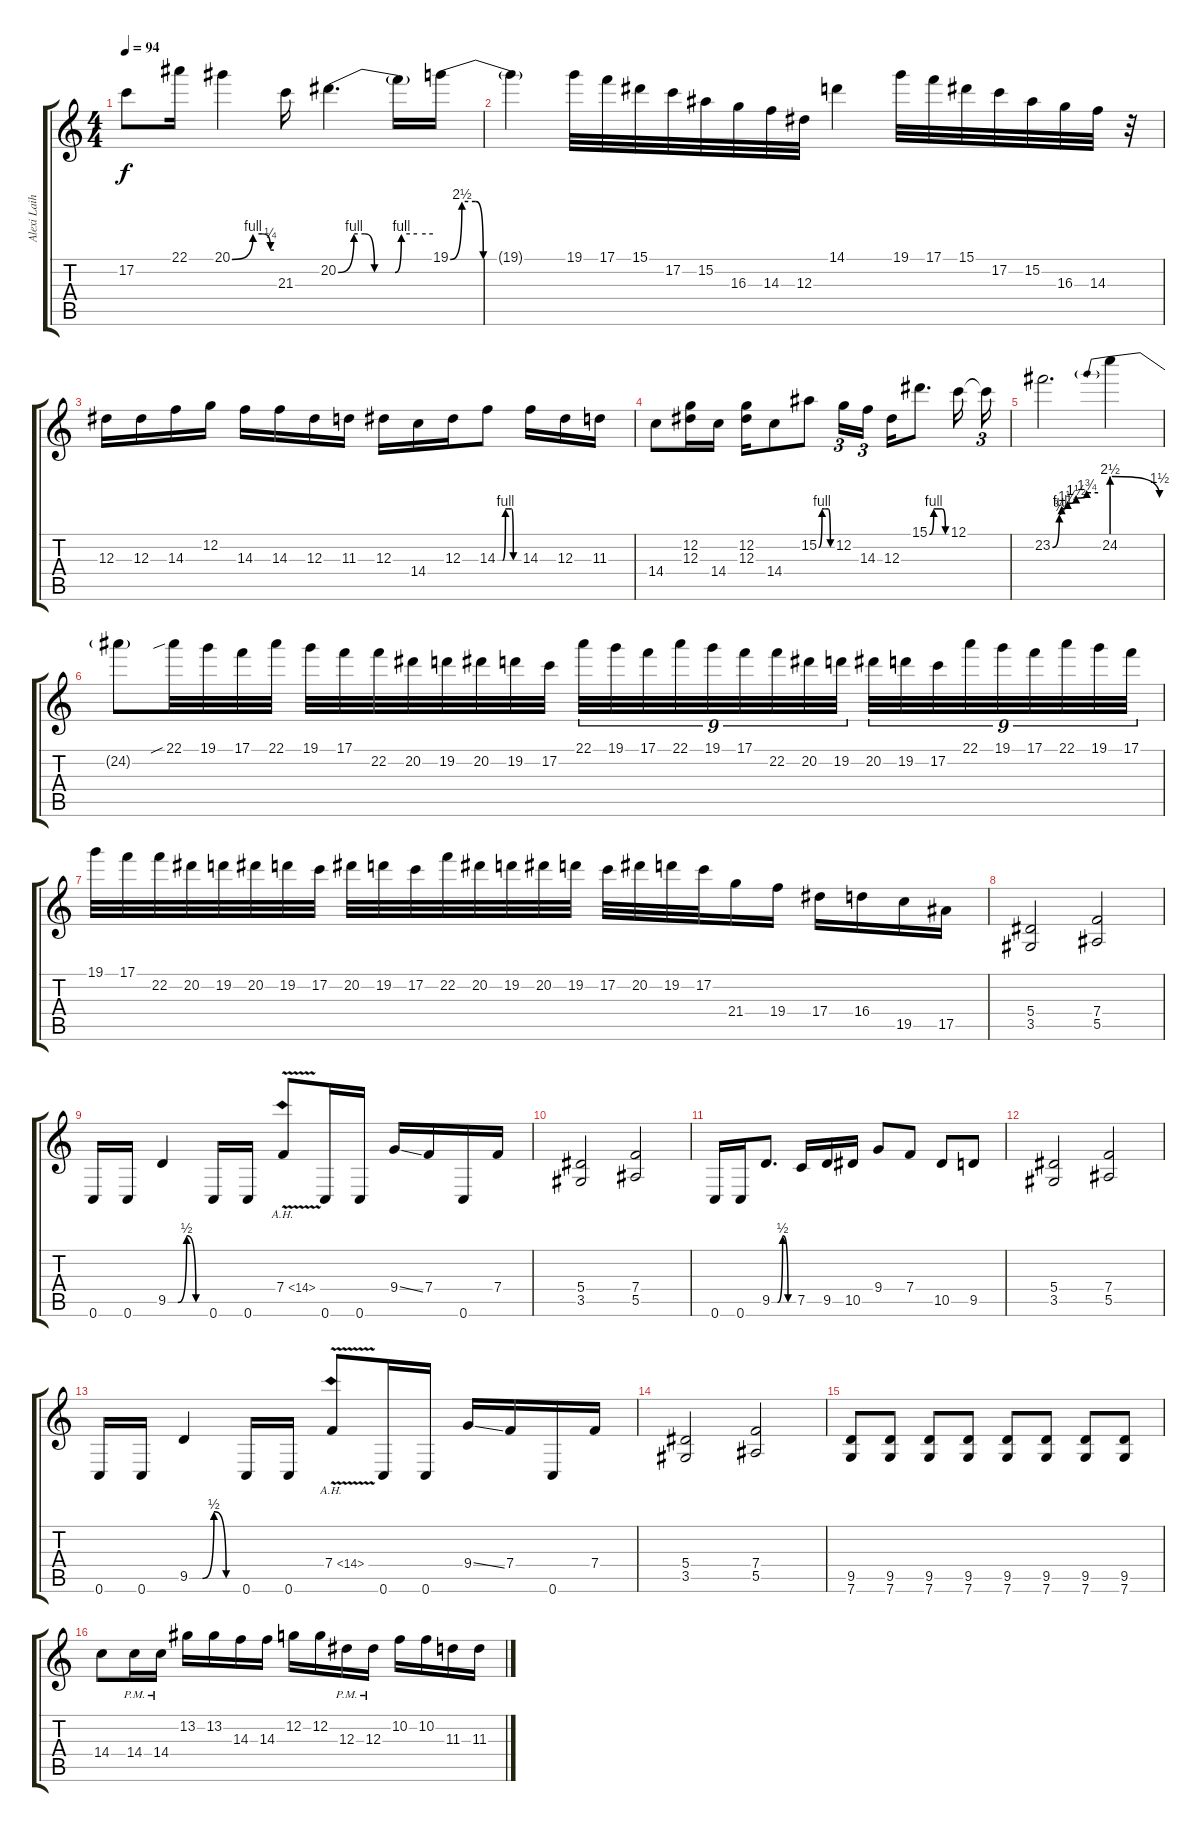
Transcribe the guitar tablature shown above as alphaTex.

\track ("Alexi Laiho" "Alexi Laih") {instrument distortionguitar}
\staff {score tabs}
\tuning (C4 G3 Eb3 Bb2 F2 C2) {hide}
\ts (4 4)
\tempo 94
\clef g2
\ks c
17.2.8{dy f} 22.1.16 20.1{be (custom 0 0 30 4 43 4 55 1 60 1)}.4 21.3.16 20.2{be (custom 0 0 10 4 17 4 23 0 30 0 36 0 40 4 50 4 60 4)}.4{d} 20.2{t}.16 19.1{be (custom 0 0 6 10 13 10 17 0 20 0 45 0 60 0)}.16 |
19.1{t}.4 19.1.32 17.1.32 15.1.32 17.2.32 15.2.32 16.3.32 14.3.32 12.3.32 14.1.4 19.1.32 17.1.32 15.1.32 17.2.32 15.2.32 16.3.32 14.3.32 r.32 |
12.3.16 12.3.16 14.3.16 12.2.16 14.3.16 14.3.16 12.3.16 11.3.16 12.3.16 14.4.16 12.3.16 14.3{be (custom 0 0 15 0 23 4 30 4 40 4 45 0 60 0)}.8 14.3.16 12.3.16 11.3.16 |
14.4.8 (12.2 12.3).16 14.4.16 (12.2 12.3).16 14.4.8 15.2{be (custom 0 0 15 4 25 4 31 4 43 4 53 0 60 0)}.8 12.2.16{tu (3 2)} 14.3.16{tu (3 2) beam splitsecondary} 12.3.16 15.1{be (custom 0 0 15 4 30 4 44 4 56 0 60 0)}.8{d} 12.1.16 12.1{t}.16{tu (3 2)} |
23.2{be (custom 0 0 9 3 12 4 20 5 31 6 45 7 60 7)}.2{d} 24.2{be (prebendrelease 0 10 60 6)}.4 |
24.2{t}.8 22.1{sib}.32 19.1.32 17.1.32 22.1.32 19.1.32 17.1.32 22.2.32 20.2.32 19.2.32 20.2.32 19.2.32 17.2.32 22.1.32{tu (9 8)} 19.1.32{tu (9 8)} 17.1.32{tu (9 8)} 22.1.32{tu (9 8)} 19.1.32{tu (9 8)} 17.1.32{tu (9 8)} 22.2.32{tu (9 8)} 20.2.32{tu (9 8)} 19.2.32{tu (9 8)} 20.2.32{tu (9 8)} 19.2.32{tu (9 8)} 17.2.32{tu (9 8)} 22.1.32{tu (9 8)} 19.1.32{tu (9 8)} 17.1.32{tu (9 8)} 22.1.32{tu (9 8)} 19.1.32{tu (9 8)} 17.1.32{tu (9 8)} |
19.1.32 17.1.32 22.2.32 20.2.32 19.2.32 20.2.32 19.2.32 17.2.32 20.2.32 19.2.32 17.2.32 22.2.32 20.2.32 19.2.32 20.2.32 19.2.32 17.2.32 20.2.32 19.2.32 17.2.32 21.4.16 19.4.16 17.4.16 16.4.16 19.5.16 17.5.16 |
(5.4 3.5).2 (7.4 5.5).2 |
0.6.16 0.6.16 9.5{be (custom 0 0 16 0 30 2 45 0 60 0)}.4 0.6.16 0.6.16 7.4{ah 7 v}.8 0.6.16 0.6.16 9.4{ss}.16 7.4.16 0.6.16 7.4.16 |
(5.4 3.5).2 (7.4 5.5).2 |
0.6.16 0.6.16 9.5{be (custom 0 0 16 0 30 2 45 0 60 0)}.8{d} 7.5.16 9.5.16 10.5.16 9.4.8 7.4.8 10.5.8 9.5.8 |
(5.4 3.5).2 (7.4 5.5).2 |
0.6.16 0.6.16 9.5{be (custom 0 0 16 0 30 2 45 0 60 0)}.4 0.6.16 0.6.16 7.4{ah 7 v}.8 0.6.16 0.6.16 9.4{ss}.16 7.4.16 0.6.16 7.4.16 |
(5.4 3.5).2 (7.4 5.5).2 |
(9.5 7.6).8 (9.5 7.6).8 (9.5 7.6).8 (9.5 7.6).8 (9.5 7.6).8 (9.5 7.6).8 (9.5 7.6).8 (9.5 7.6).8 |
14.4.8 14.4{pm}.16 14.4{pm}.16 13.2.16 13.2.16 14.3.16 14.3.16 12.2.16 12.2.16 12.3{pm}.16 12.3{pm}.16 10.2.16 10.2.16 11.3.16 11.3.16
